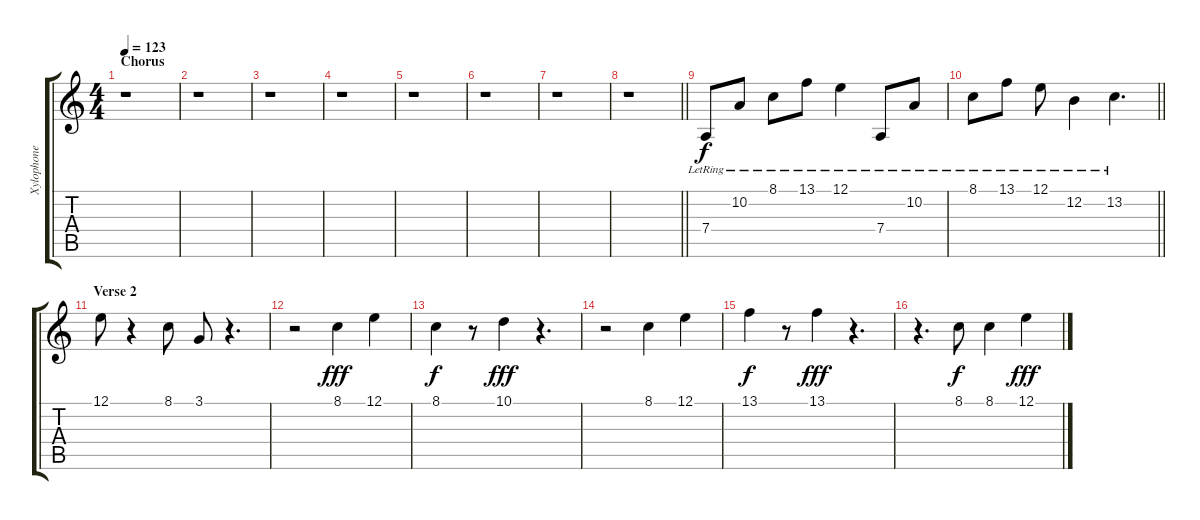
\track ("Xylophone" "Xylophone") {instrument vibraphone}
\staff {score tabs}
\tuning (E4 B3 G3 D3 A2 E2) {hide}
\ts (4 4)
\section ("" "Chorus")
\tempo 123
\clef g2
\ks c
r.1{dy f} |
r.1 |
r.1 |
r.1 |
r.1 |
r.1 |
r.1 |
\barLineRight lightlight
r.1 |
7.4{lr}.8 10.2{lr}.8 8.1{lr}.8 13.1{lr}.8 12.1{lr}.4 7.4{lr}.8 10.2{lr}.8 |
\barLineRight lightlight
8.1{lr}.8 13.1{lr}.8 12.1{lr}.8 12.2{lr}.4 13.2{lr}.4{d} |
\section ("" "Verse 2")
12.1.8 r.4 8.1.8 3.1.8 r.4{d} |
r.2 8.1.4{dy fff} 12.1.4 |
8.1.4{dy f} r.8 10.1.4{dy fff} r.4{d} |
r.2 8.1.4 12.1.4 |
13.1.4{dy f} r.8 13.1.4{dy fff} r.4{d} |
r.4{d} 8.1.8{dy f} 8.1.4 12.1.4{dy fff}
